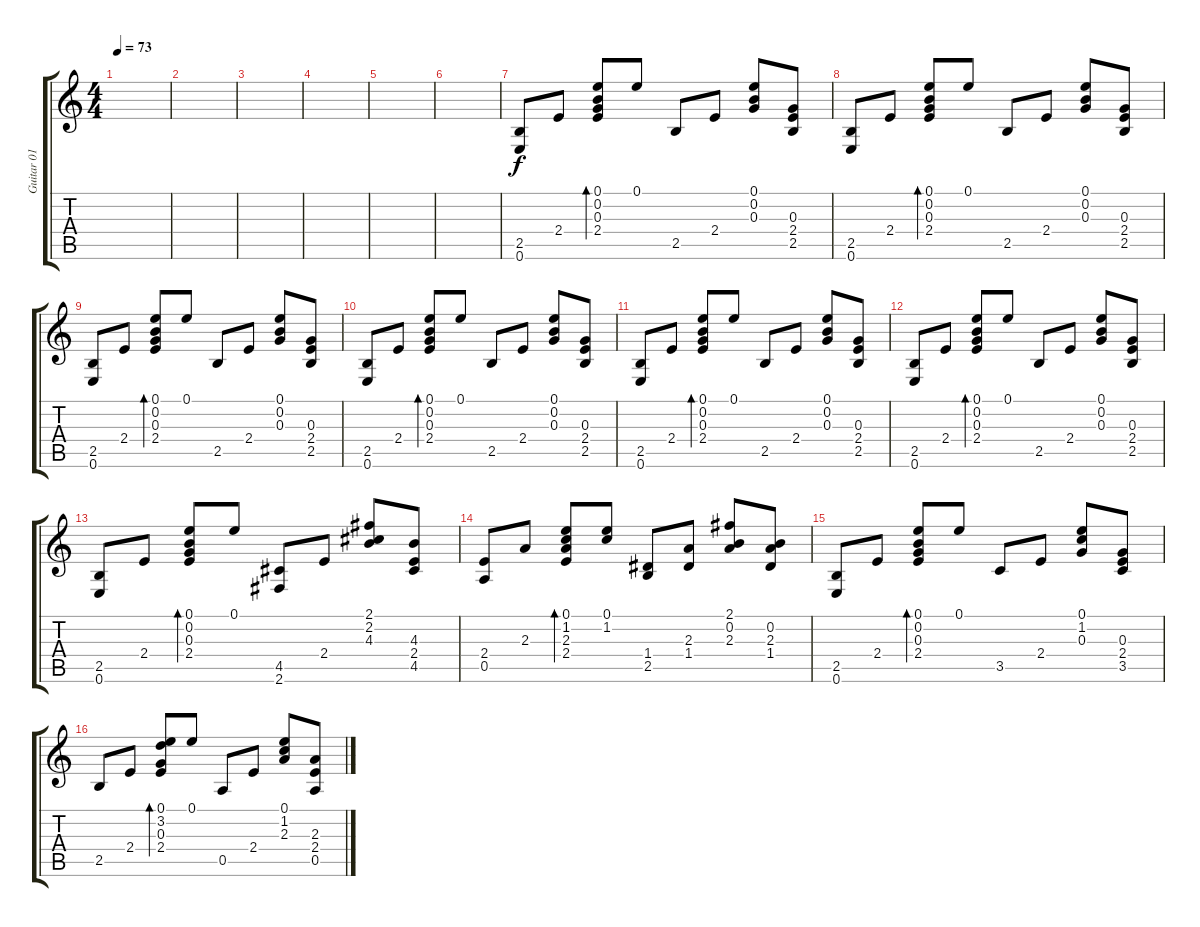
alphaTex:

\track ("Guitar 01" "Guitar 01") {instrument acousticguitarnylon}
\staff {score tabs}
\tuning (E4 B3 G3 D3 A2 E2) {hide}
\ts (4 4)
\tempo 73
\clef g2
\ks c
|
|
|
|
|
|
(2.5 0.6).8 2.4.8 (0.1 0.2 0.3 2.4).8{bd 240} 0.1.8 2.5.8 2.4.8 (0.1 0.2 0.3).8 (0.3 2.4 2.5).8 |
(2.5 0.6).8 2.4.8 (0.1 0.2 0.3 2.4).8{bd 240} 0.1.8 2.5.8 2.4.8 (0.1 0.2 0.3).8 (0.3 2.4 2.5).8 |
(2.5 0.6).8 2.4.8 (0.1 0.2 0.3 2.4).8{bd 240} 0.1.8 2.5.8 2.4.8 (0.1 0.2 0.3).8 (0.3 2.4 2.5).8 |
(2.5 0.6).8 2.4.8 (0.1 0.2 0.3 2.4).8{bd 240} 0.1.8 2.5.8 2.4.8 (0.1 0.2 0.3).8 (0.3 2.4 2.5).8 |
(2.5 0.6).8 2.4.8 (0.1 0.2 0.3 2.4).8{bd 240} 0.1.8 2.5.8 2.4.8 (0.1 0.2 0.3).8 (0.3 2.4 2.5).8 |
(2.5 0.6).8 2.4.8 (0.1 0.2 0.3 2.4).8{bd 240} 0.1.8 2.5.8 2.4.8 (0.1 0.2 0.3).8 (0.3 2.4 2.5).8 |
(2.5 0.6).8 2.4.8 (0.1 0.2 0.3 2.4).8{bd 240} 0.1.8 (4.5 2.6).8 2.4.8 (2.1 2.2 4.3).8 (4.3 2.4 4.5).8 |
(2.4 0.5).8 2.3.8 (0.1 1.2 2.3 2.4).8{bd 240} (0.1 1.2).8 (1.4 2.5).8 (2.3 1.4).8 (2.1 0.2 2.3).8 (0.2 2.3 1.4).8 |
(2.5 0.6).8 2.4.8 (0.1 0.2 0.3 2.4).8{bd 240} 0.1.8 3.5.8 2.4.8 (0.1 1.2 0.3).8 (0.3 2.4 3.5).8 |
2.5.8 2.4.8 (0.1 3.2 0.3 2.4).8{bd 240} 0.1.8 0.5.8 2.4.8 (0.1 1.2 2.3).8 (2.3 2.4 0.5).8
